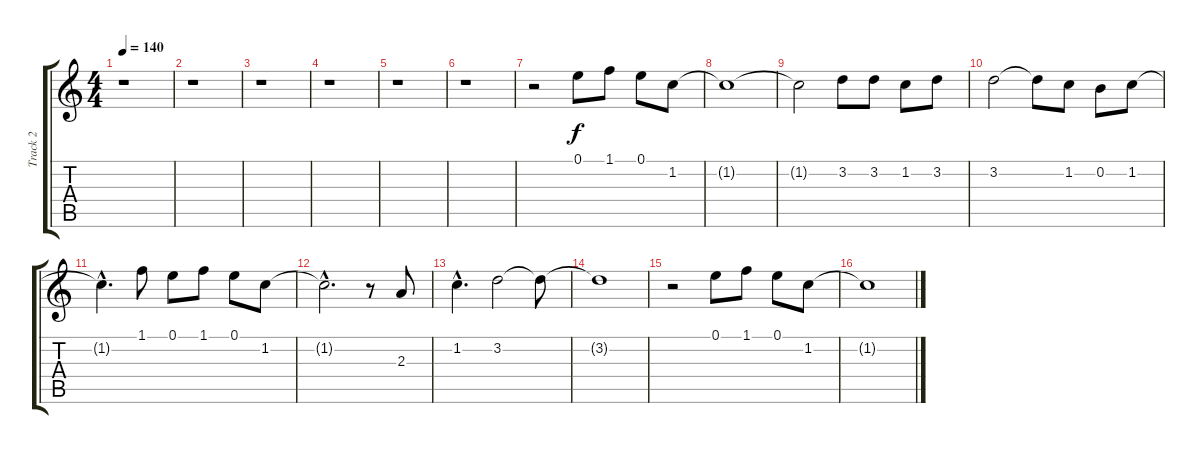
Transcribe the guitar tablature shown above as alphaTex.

\track ("Track 2" "Track 2") {instrument contrabass}
\staff {score tabs}
\tuning (E4 B3 G3 D3 A2 E2) {hide}
\ts (4 4)
\tempo 140
\clef g2
\ks c
r.1{dy f} |
r.1 |
r.1 |
r.1 |
r.1 |
r.1 |
r.2 0.1.8 1.1.8 0.1.8 1.2.8 |
1.2{t}.1 |
1.2{t}.2 3.2.8 3.2.8 1.2.8 3.2.8 |
3.2.2 3.2{t}.8 1.2.8 0.2.8 1.2.8 |
1.2{hac t}.4{d} 1.1.8 0.1.8 1.1.8 0.1.8 1.2.8 |
1.2{hac t}.2{d} r.8 2.3.8 |
1.2{hac}.4{d} 3.2.2 3.2{t}.8 |
3.2{t}.1 |
r.2 0.1.8 1.1.8 0.1.8 1.2.8 |
1.2{t}.1
